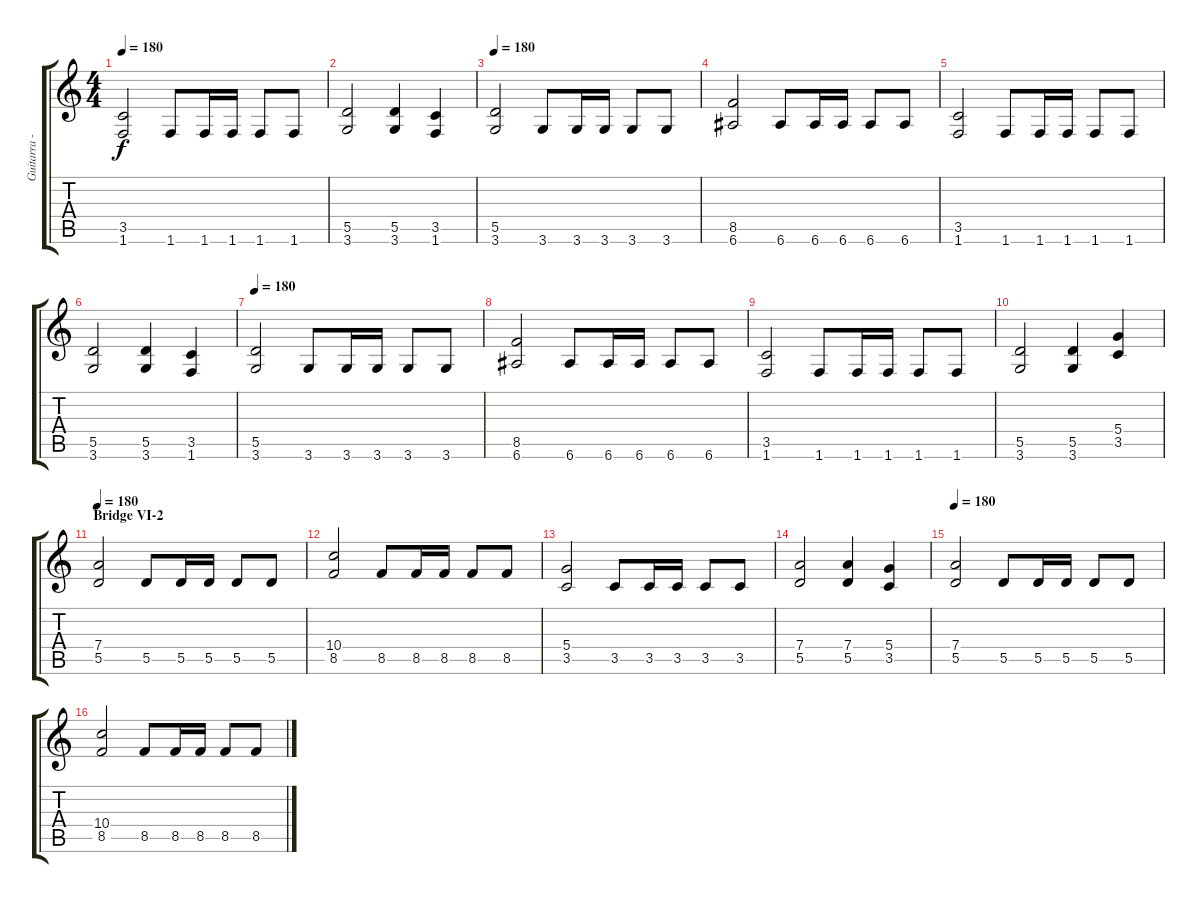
\track ("Guitarra - Guitar" "Guitarra -") {instrument distortionguitar}
\staff {score tabs}
\tuning (E4 B3 G3 D3 A2 E2) {hide}
\ts (4 4)
\tempo 180
\clef g2
\ks c
(3.5 1.6).2{dy f} 1.6.8 1.6.16 1.6.16 1.6.8 1.6.8 |
(5.5 3.6).2 (5.5 3.6).4 (3.5 1.6).4 |
\tempo 180
(5.5 3.6).2 3.6.8 3.6.16 3.6.16 3.6.8 3.6.8 |
(8.5 6.6).2 6.6.8 6.6.16 6.6.16 6.6.8 6.6.8 |
(3.5 1.6).2 1.6.8 1.6.16 1.6.16 1.6.8 1.6.8 |
(5.5 3.6).2 (5.5 3.6).4 (3.5 1.6).4 |
\tempo 180
(5.5 3.6).2 3.6.8 3.6.16 3.6.16 3.6.8 3.6.8 |
(8.5 6.6).2 6.6.8 6.6.16 6.6.16 6.6.8 6.6.8 |
(3.5 1.6).2 1.6.8 1.6.16 1.6.16 1.6.8 1.6.8 |
(5.5 3.6).2 (5.5 3.6).4 (5.4 3.5).4 |
\section ("" "Bridge VI-2")
\tempo 180
(7.4 5.5).2 5.5.8 5.5.16 5.5.16 5.5.8 5.5.8 |
(10.4 8.5).2 8.5.8 8.5.16 8.5.16 8.5.8 8.5.8 |
(5.4 3.5).2 3.5.8 3.5.16 3.5.16 3.5.8 3.5.8 |
(7.4 5.5).2 (7.4 5.5).4 (5.4 3.5).4 |
\tempo 180
(7.4 5.5).2 5.5.8 5.5.16 5.5.16 5.5.8 5.5.8 |
(10.4 8.5).2 8.5.8 8.5.16 8.5.16 8.5.8 8.5.8
